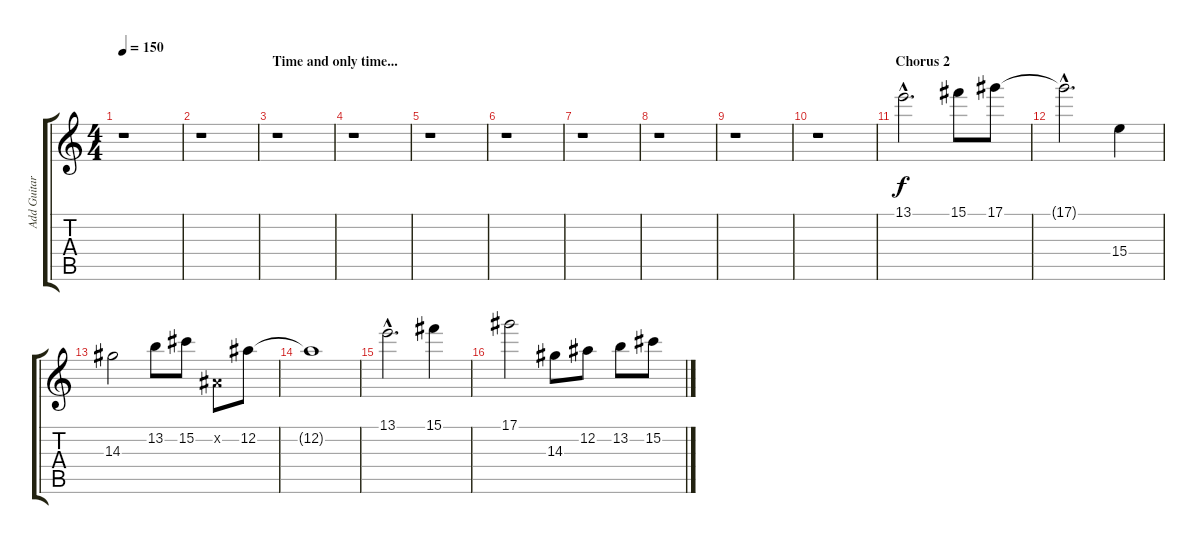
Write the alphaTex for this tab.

\track ("Add Guitar 3" "Add Guitar") {instrument distortionguitar}
\staff {score tabs}
\tuning (Eb4 Bb3 Gb3 Db3 Ab2 Eb2) {hide}
\ts (4 4)
\tempo 150
\clef g2
\ks c
r.1{dy f} |
r.1 |
\section ("" "Time and only time...")
r.1 |
r.1 |
r.1 |
r.1 |
r.1 |
r.1 |
r.1 |
r.1 |
\section ("" "Chorus 2")
13.1{hac}.2{d} 15.1.8 17.1.8 |
17.1{hac t}.2{d} 15.4.4 |
14.3.2 13.2.8 15.2.8 0.2{x}.8 12.2.8 |
12.2{t}.1 |
13.1{hac}.2{d} 15.1.4 |
17.1.2 14.3.8 12.2.8 13.2.8 15.2.8
